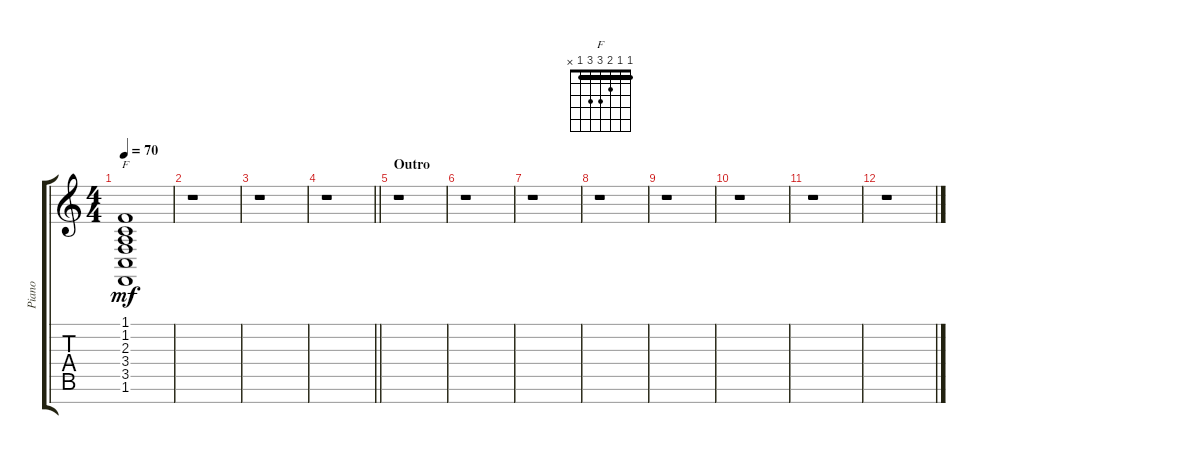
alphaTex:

\track ("Piano" "Piano") {instrument brightacousticpiano}
\staff {score tabs}
\tuning (E4 B3 G3 D3 A2 E2 B1) {hide}
\chord ("F" 1 1 2 3 3 1 x) {barre 1}
\ts (4 4)
\tempo 70
\clef g2
\ks c
(1.1 1.2 2.3 3.4 3.5 1.6).1{ch "F" dy mf} |
r.1 |
r.1 |
\barLineRight lightlight
r.1 |
\section ("" "Outro")
r.1 |
r.1 |
r.1 |
r.1 |
r.1 |
r.1 |
r.1 |
r.1
